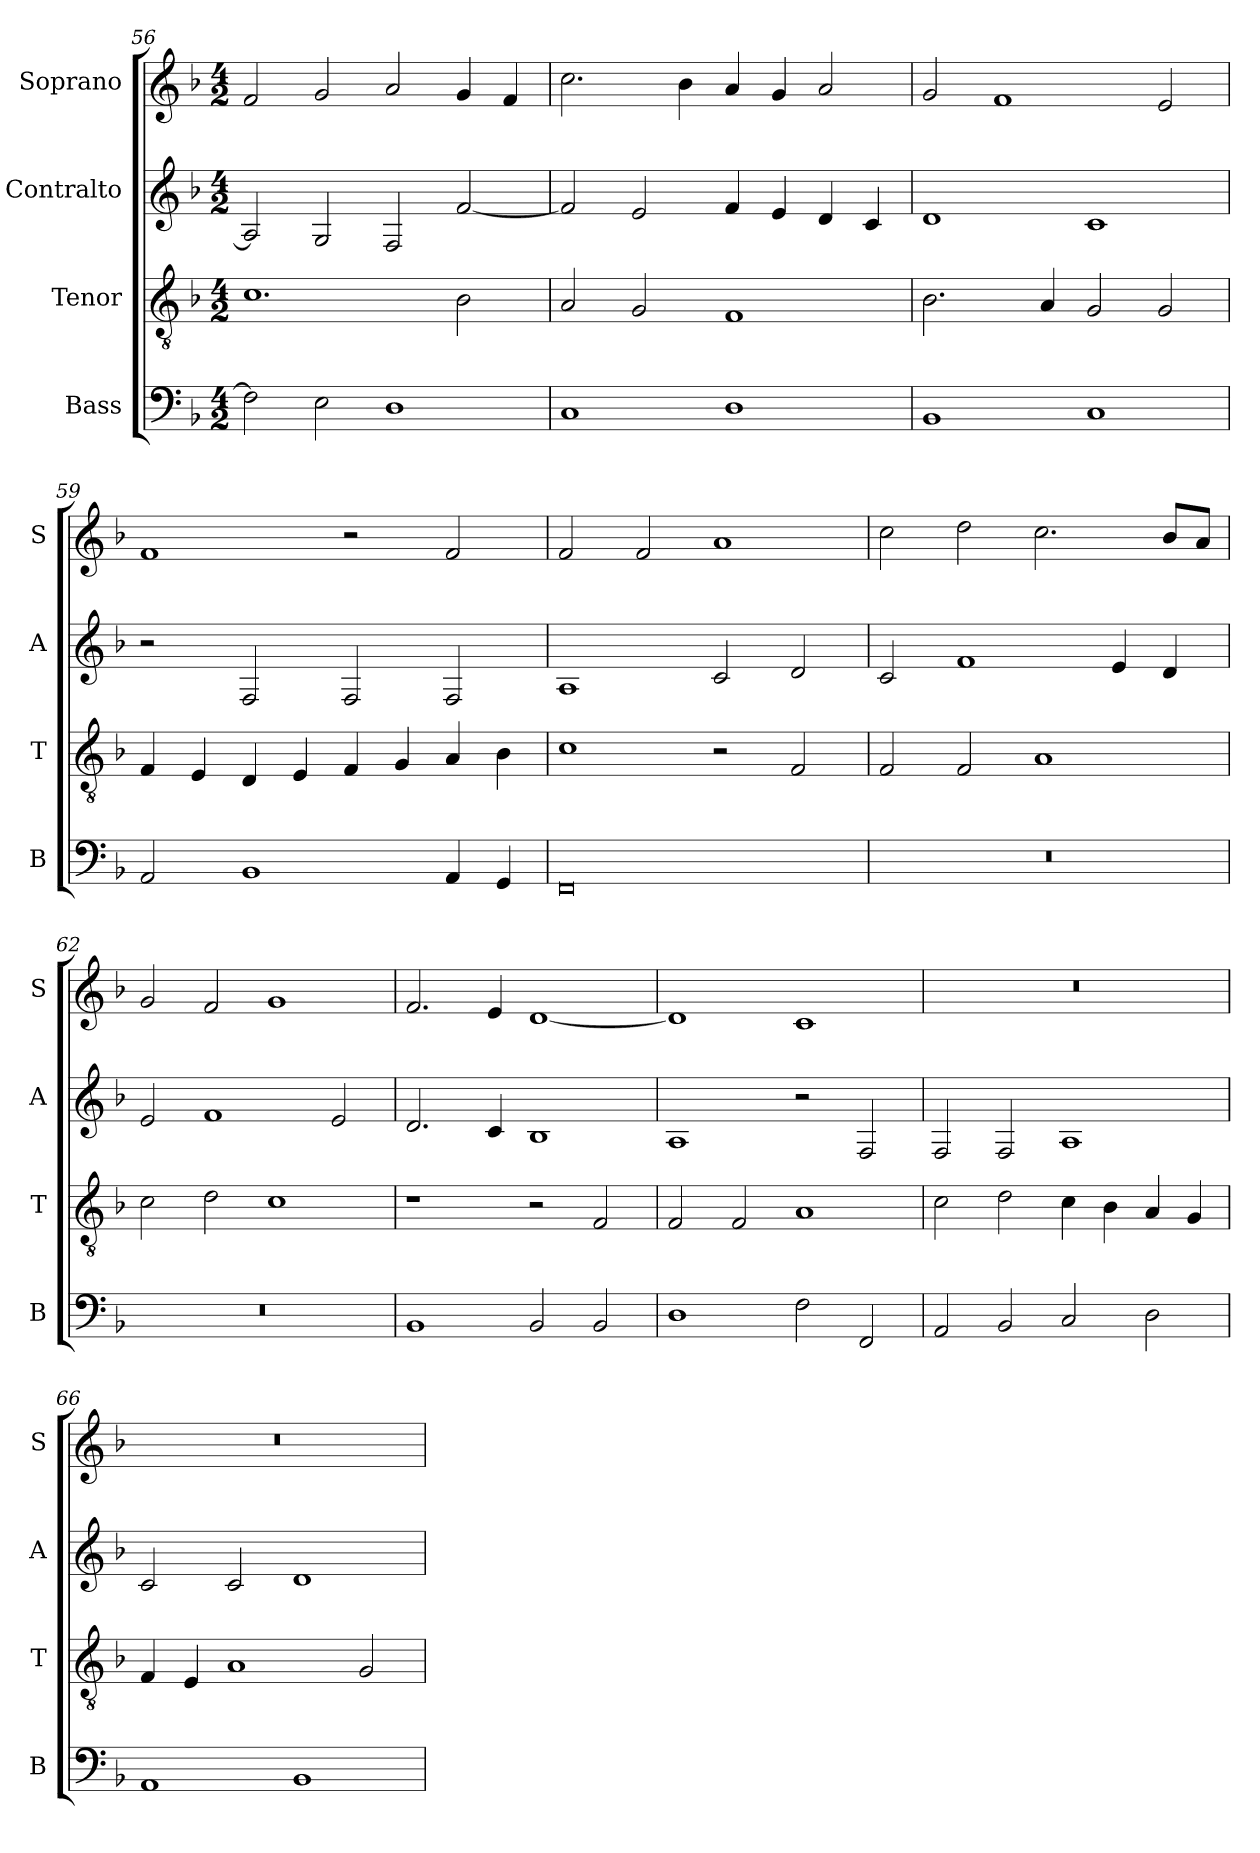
**kern	**kern	**kern	**kern
*part4	*part3	*part2	*part1
*staff4	*staff3	*staff2	*staff1
*I"Bass	*I"Tenor	*I"Contralto	*I"Soprano
*I'B	*I'T	*I'A	*I'S
*clefF4	*clefGv2	*clefG2	*clefG2
*k[b-]	*k[b-]	*k[b-]	*k[b-]
*F:ion	*F:ion	*F:ion	*F:ion
*M4/2	*M4/2	*M4/2	*M4/2
=56	=56	=56	=56
2F]	1.c	2A]	2f
2E	.	2G	2g
1D	.	2F	2a
.	2B-	[2f	4g
.	.	.	4f
=57	=57	=57	=57
1C	2A	2f]	2.cc
.	2G	2e	.
.	.	.	4b-
1D	1F	4f	4a
.	.	4e	4g
.	.	4d	2a
.	.	4c	.
=58	=58	=58	=58
1BB-	2.B-	1d	2g
.	.	.	1f
.	4A	.	.
1C	2G	1c	.
.	2G	.	2e
=59	=59	=59	=59
2AA	4F	2r	1f
.	4E	.	.
1BB-	4D	2F	.
.	4E	.	.
.	4F	2F	2r
.	4G	.	.
4AA	4A	2F	2f
4GG	4B-	.	.
=60	=60	=60	=60
0FF	1c	1A	2f
.	.	.	2f
.	2r	2c	1a
.	2F	2d	.
=61	=61	=61	=61
0r	2F	2c	2cc
.	2F	1f	2dd
.	1A	.	2.cc
.	.	4e	.
.	.	4d	8b-/L
.	.	.	8a/J
=62	=62	=62	=62
0r	2c	2e	2g
.	2d	1f	2f
.	1c	.	1g
.	.	2e	.
=63	=63	=63	=63
1BB-	1r	2.d	2.f
.	.	4c	4e
2BB-	2r	1B-	[1d
2BB-	2F	.	.
=64	=64	=64	=64
1D	2F	1A	1d]
.	2F	.	.
2F	1A	2r	1c
2FF	.	2F	.
=65	=65	=65	=65
2AA	2c	2F	0r
2BB-	2d	2F	.
2C	4c	1A	.
.	4B-	.	.
2D	4A	.	.
.	4G	.	.
=66	=66	=66	=66
1AA	4F	2c	0r
.	4E	.	.
.	1A	2c	.
1BB-	.	1d	.
.	2G	.	.
=	=	=	=
*-	*-	*-	*-
